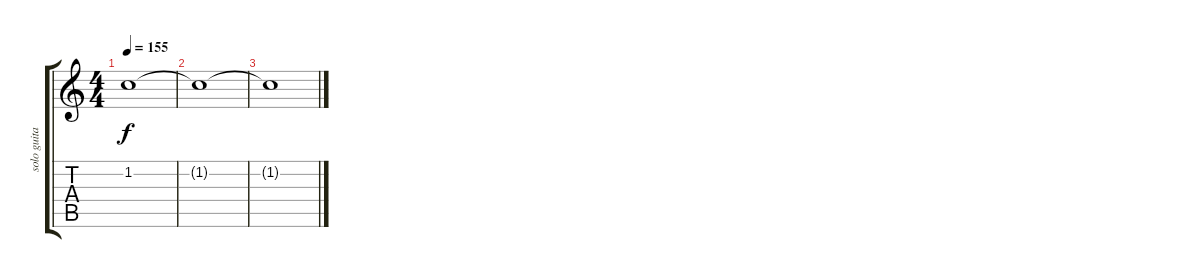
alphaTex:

\track ("solo guitar" "solo guita") {instrument distortionguitar}
\staff {score tabs}
\tuning (E4 B3 G3 D3 A2 E2) {hide}
\ts (4 4)
\tempo 155
\clef g2
\ks c
1.2.1{dy f volume 0} |
1.2{t}.1 |
1.2{t}.1
